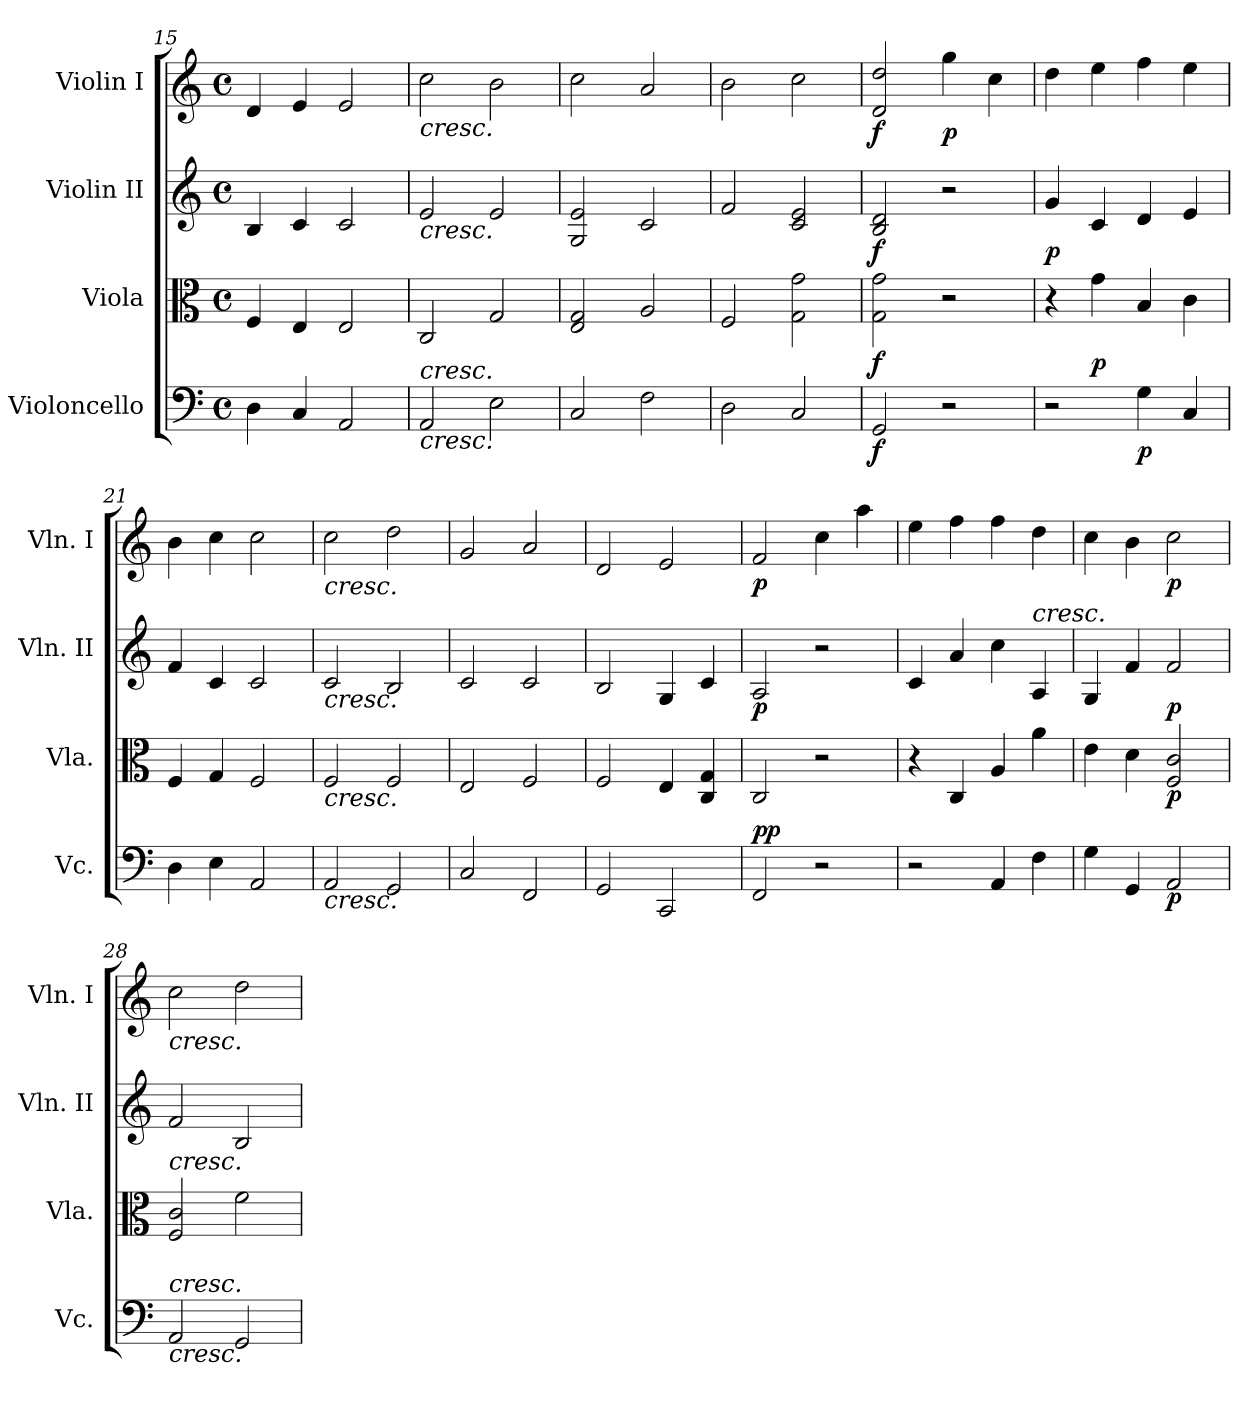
**kern	**dynam	**kern	**dynam	**kern	**dynam	**kern	**dynam
*part4	*part4	*part3	*part3	*part2	*part2	*part1	*part1
*staff4	*staff4	*staff3	*staff3	*staff2	*staff2	*staff1	*staff1
*I"Violoncello	*	*I"Viola	*	*I"Violin II	*	*I"Violin I	*
*I'Vc.	*	*I'Vla.	*	*I'Vln. II	*	*I'Vln. I	*
*clefF4	*	*clefC3	*	*clefG2	*	*clefG2	*
*k[]	*	*k[]	*	*k[]	*	*k[]	*
*M4/4	*	*M4/4	*	*M4/4	*	*M4/4	*
*met(c)	*	*met(c)	*	*met(c)	*	*met(c)	*
=15	=15	=15	=15	=15	=15	=15	=15
4D\	.	4F/	.	4B/	.	4d/	.
4C/	.	4E/	.	4c/	.	4e/	.
2AA/	.	2E/	.	2c/	.	2e/	.
=16	=16	=16	=16	=16	=16	=16	=16
!	!	!	!	!	!	!LO:TX:b:i:t=cresc.	!
!	!	!	!	!LO:TX:b:i:t=cresc.	!	!	!
!LO:TX:a:i:t=cresc.	!	!	!	!	!	!	!
!LO:TX:b:i:t=cresc.	!	!	!	!	!	!	!
2AA/	.	2C/	.	2e/	.	2cc\	.
2E\	.	2G/	.	2e/	.	2b\	.
=17	=17	=17	=17	=17	=17	=17	=17
2C/	.	2E/ 2G/	.	2G/ 2e/	.	2cc\	.
2F\	.	2A/	.	2c/	.	2a/	.
=18	=18	=18	=18	=18	=18	=18	=18
2D\	.	2F/	.	2f/	.	2b\	.
2C/	.	2G\ 2g\	.	2c/ 2e/	.	2cc\	.
=19	=19	=19	=19	=19	=19	=19	=19
!	!LO:DY:b	!	!LO:DY:b	!	!LO:DY:b	!	!LO:DY:b
2GG/	f	2G\ 2g\	f	2B/ 2d/	f	2d/ 2dd/	f
!	!	!	!	!	!	!	!LO:DY:b
2r	.	2r	.	2r	.	4gg\	p
.	.	.	.	.	.	4cc\	.
!!LO:LB:g=z
=20	=20	=20	=20	=20	=20	=20	=20
!	!	!	!	!	!LO:DY:b	!	!
2r	.	4r	.	4g/	p	4dd\	.
!	!	!	!LO:DY:b	!	!	!	!
.	.	4g\	p	4c/	.	4ee\	.
!	!LO:DY:b	!	!	!	!	!	!
4G\	p	4B/	.	4d/	.	4ff\	.
4C/	.	4c\	.	4e/	.	4ee\	.
=21	=21	=21	=21	=21	=21	=21	=21
4D\	.	4F/	.	4f/	.	4b\	.
4E\	.	4G/	.	4c/	.	4cc\	.
2AA/	.	2F/	.	2c/	.	2cc\	.
=22	=22	=22	=22	=22	=22	=22	=22
!	!	!	!	!	!	!LO:TX:b:i:t=cresc.	!
!	!	!	!	!LO:TX:b:i:t=cresc.	!	!	!
!	!	!LO:TX:b:i:t=cresc.	!	!	!	!	!
!LO:TX:b:i:t=cresc.	!	!	!	!	!	!	!
2AA/	.	2F/	.	2c/	.	2cc\	.
2GG/	.	2F/	.	2B/	.	2dd\	.
=23	=23	=23	=23	=23	=23	=23	=23
2C/	.	2E/	.	2c/	.	2g/	.
2FF/	.	2F/	.	2c/	.	2a/	.
=24	=24	=24	=24	=24	=24	=24	=24
2GG/	.	2F/	.	2B/	.	2d/	.
2CC/	.	4E/	.	4G/	.	2e/	.
.	.	4C/ 4G/	.	4c/	.	.	.
=25	=25	=25	=25	=25	=25	=25	=25
!	!LO:DY:b	!	!	!	!	!	!
!	!LO:DY:n=1:a	!	!	!	!LO:DY:b	!	!LO:DY:b
2FF/	p p	2C/	.	2A/	p	2f/	p
2r	.	2r	.	2r	.	4cc\	.
.	.	.	.	.	.	4aa\	.
!!LO:PB:g=z
=26	=26	=26	=26	=26	=26	=26	=26
2r	.	4r	.	4c/	.	4ee\	.
.	.	4C/	.	4a/	.	4ff\	.
4AA/	.	4A/	.	4cc\	.	4ff\	.
!	!	!	!	!LO:TX:a:i:t=cresc.	!	!	!
4F\	.	4a\	.	4A/	.	4dd\	.
=27	=27	=27	=27	=27	=27	=27	=27
4G\	.	4e\	.	4G/	.	4cc\	.
4GG/	.	4d\	.	4f/	.	4b\	.
!	!LO:DY:b	!	!LO:DY:b	!	!LO:DY:b	!	!LO:DY:b
2AA/	p	2F/ 2c/	p	2f/	p	2cc\	p
=28	=28	=28	=28	=28	=28	=28	=28
!	!	!	!	!	!	!LO:TX:b:i:t=cresc.	!
!	!	!LO:TX:a:i:t=cresc.	!	!	!	!	!
!LO:TX:b:i:t=cresc.	!	!	!	!	!	!	!
!LO:TX:a:i:t=cresc.	!	!	!	!	!	!	!
2AA/	.	2F/ 2c/	.	2f/	.	2cc\	.
2GG/	.	2f\	.	2B/	.	2dd\	.
=	=	=	=	=	=	=	=
*-	*-	*-	*-	*-	*-	*-	*-
